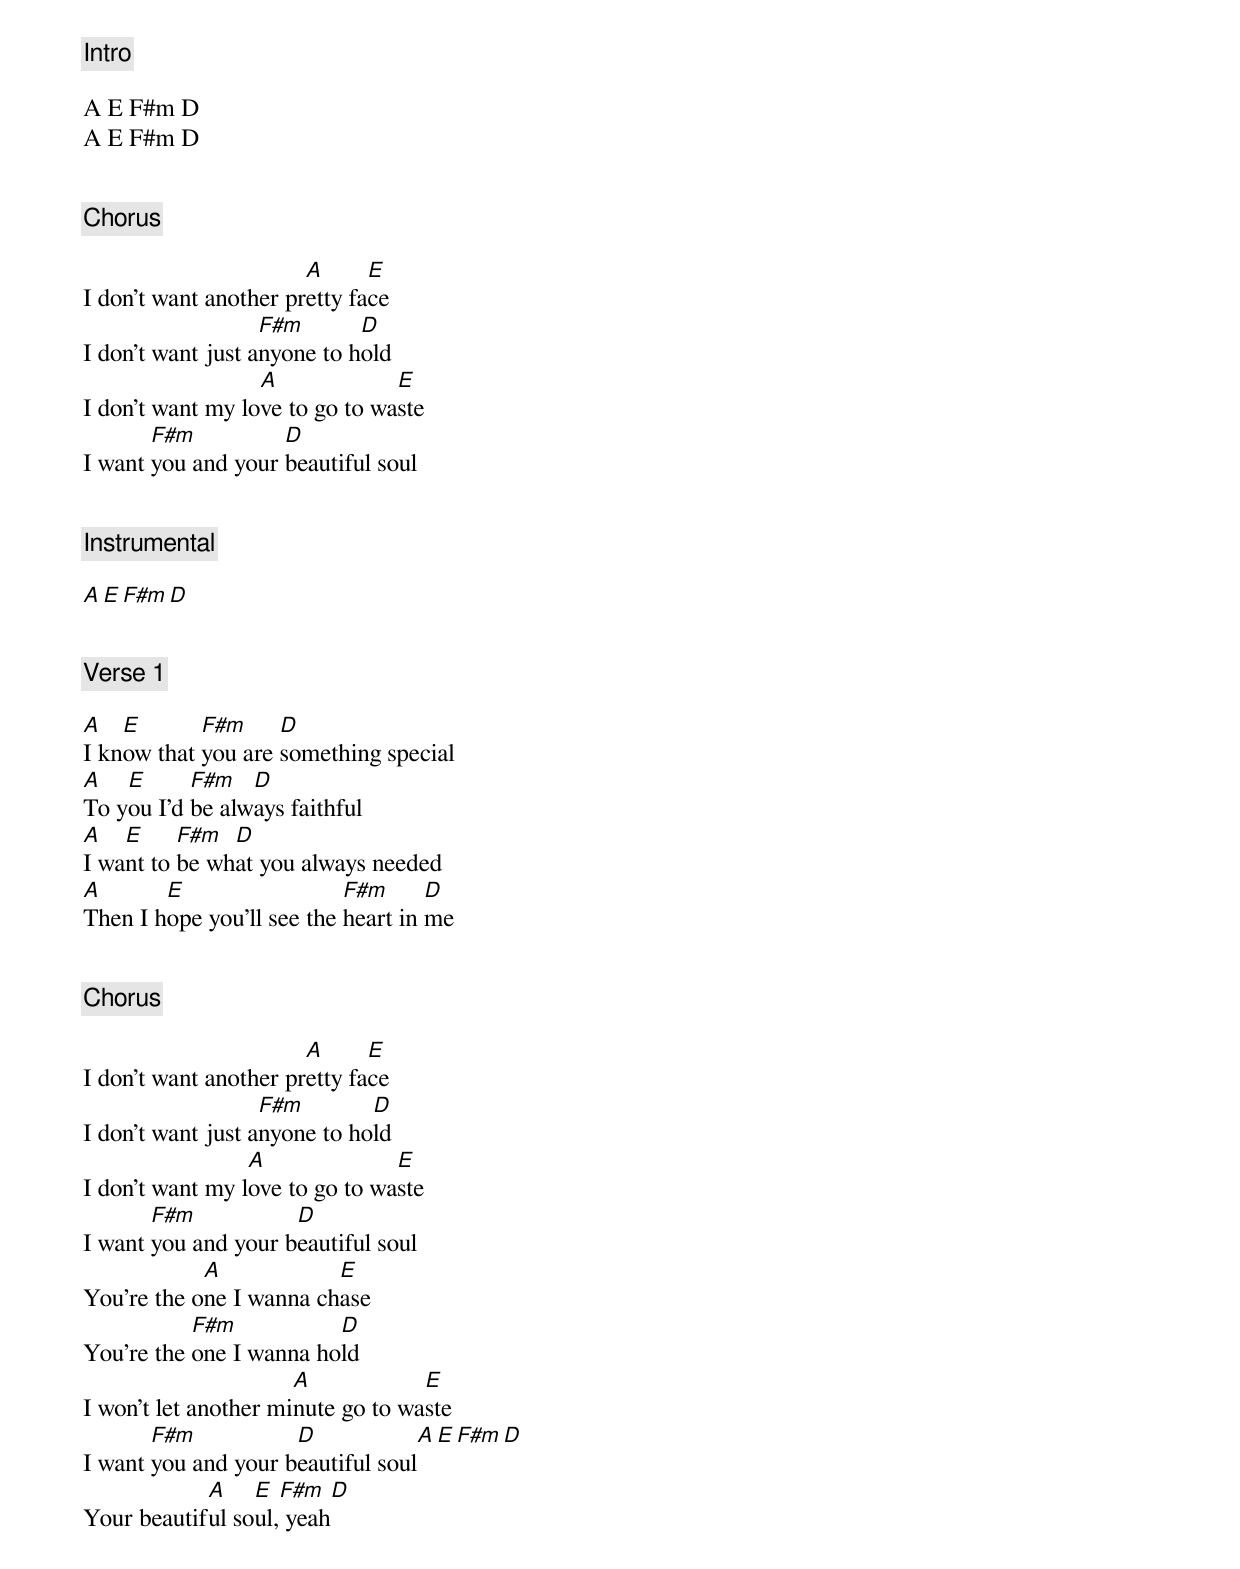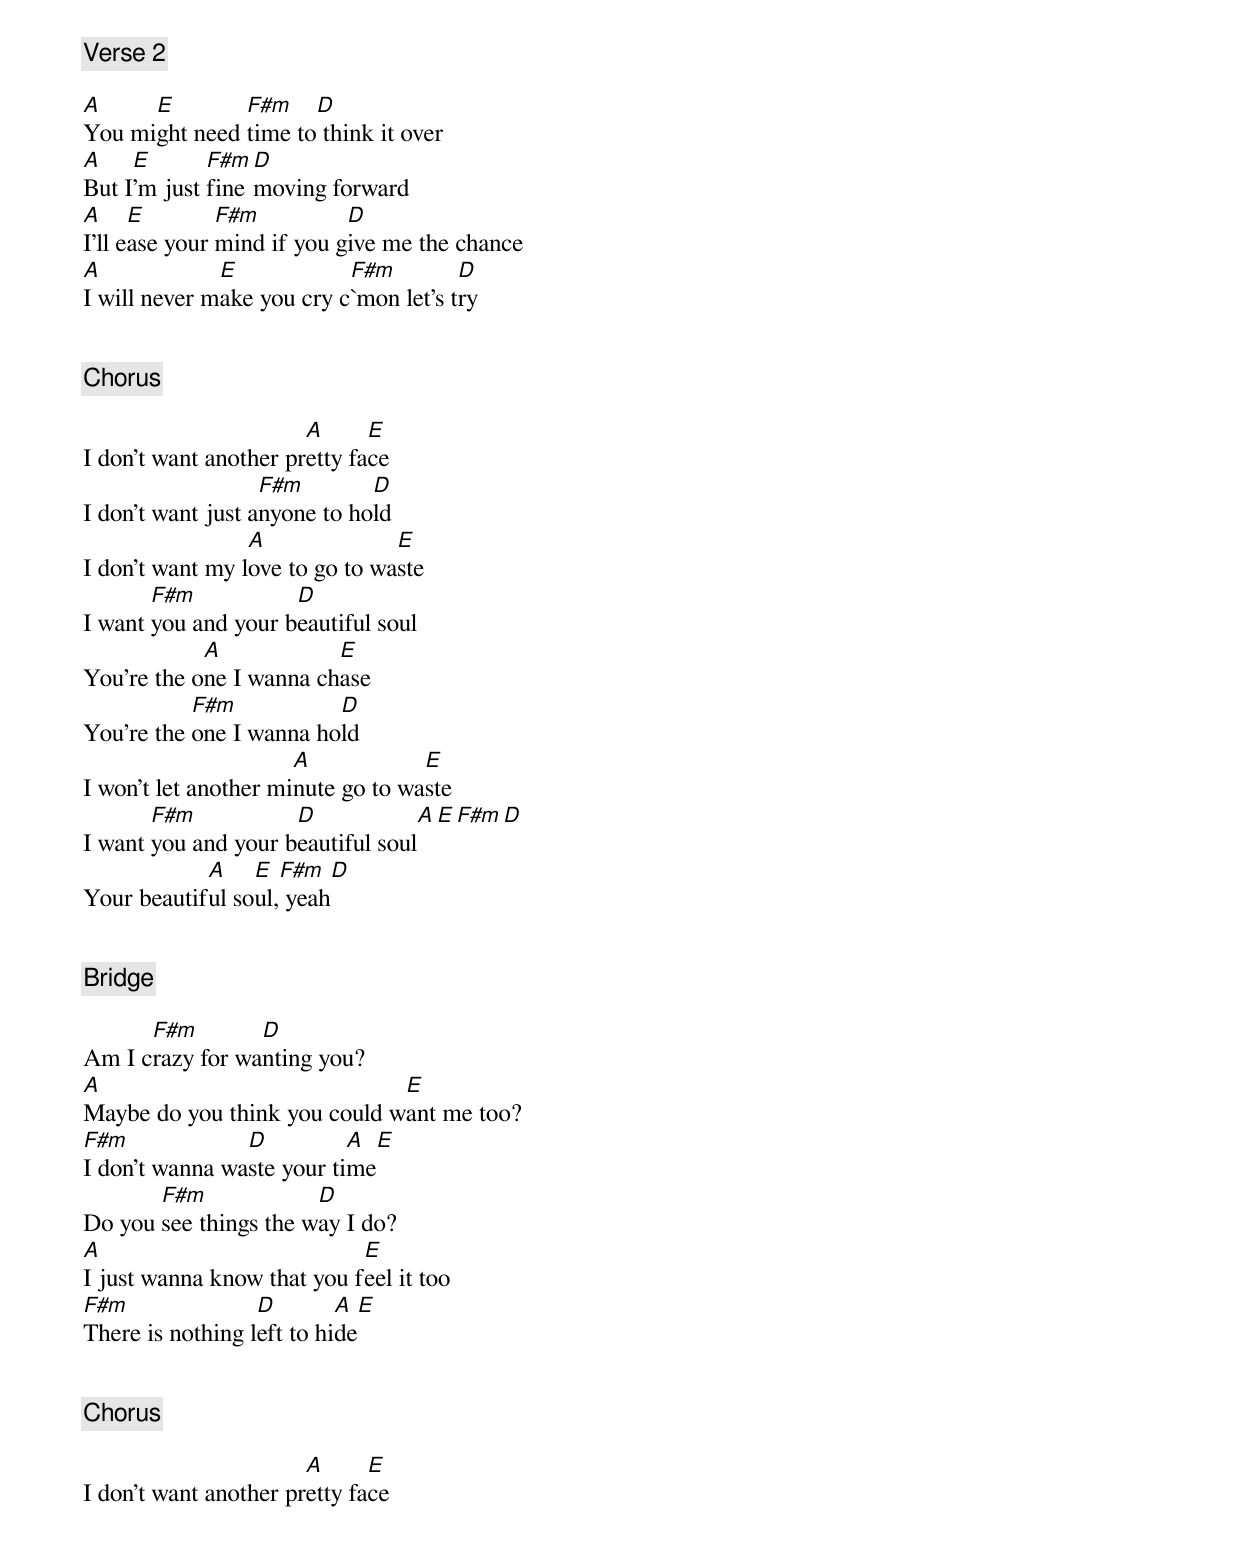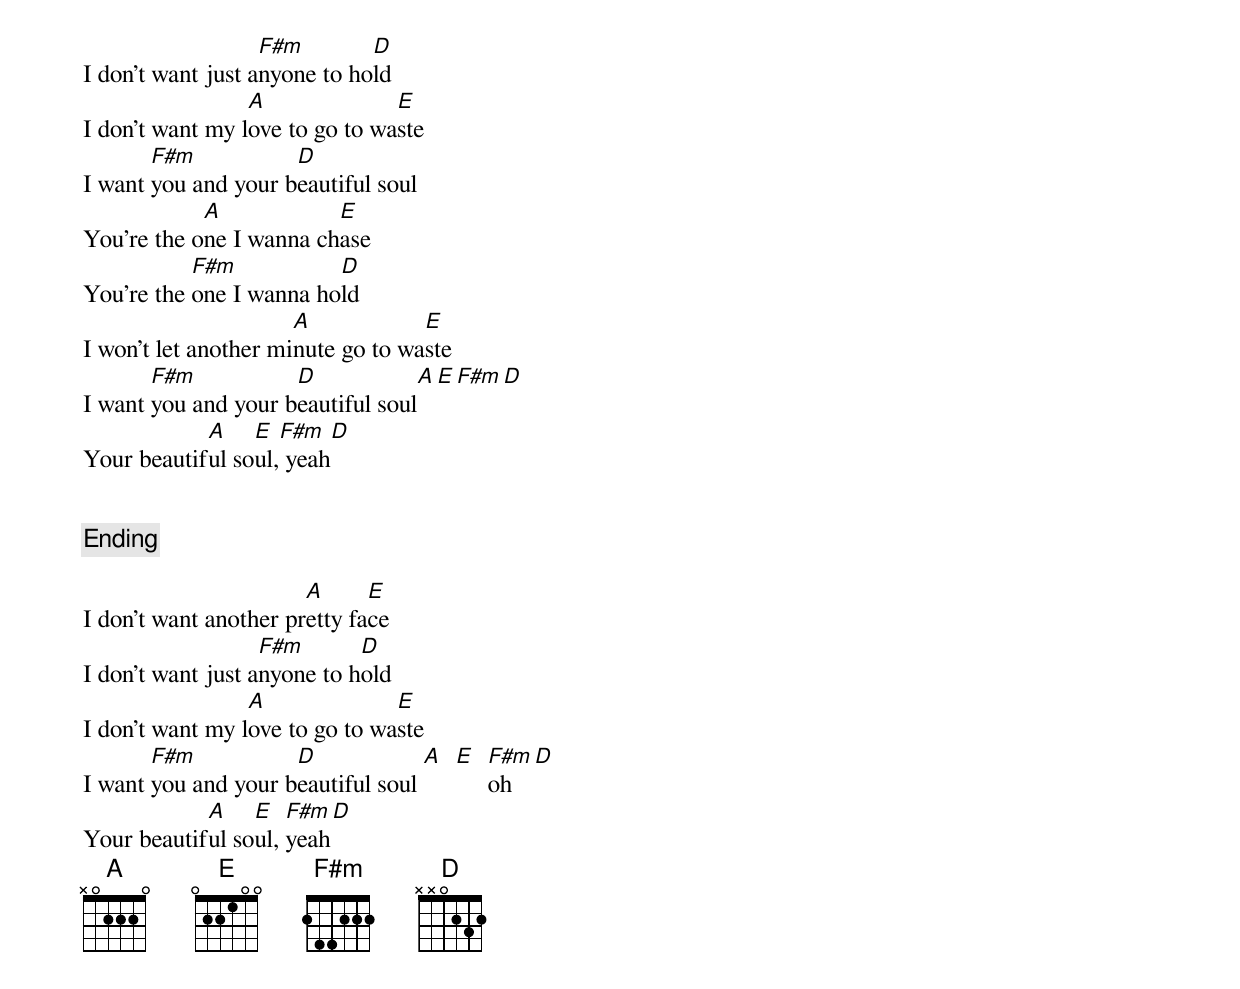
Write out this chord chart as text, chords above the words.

[Intro]

A E F#m D
A E F#m D


[Chorus]

                       A      E
I don't want another pretty face
                   F#m       D
I don't want just anyone to hold
                  A             E
I don't want my love to go to waste
       F#m          D
I want you and your beautiful soul


[Instrumental]

A E F#m D


[Verse 1]

A   E       F#m     D
I know that you are something special
A   E      F#m   D
To you I'd be always faithful
A   E     F#m  D
I want to be what you always needed
A       E                  F#m      D
Then I hope you'll see the heart in me


[Chorus]

                       A      E
I don't want another pretty face
                   F#m        D
I don't want just anyone to hold
                 A              E
I don't want my love to go to waste
       F#m           D
I want you and your beautiful soul
            A            E
You're the one I wanna chase
           F#m           D
You're the one I wanna hold
                      A            E
I won't let another minute go to waste
       F#m           D             A E F#m D
I want you and your beautiful soul
            A    E  F#m  D
Your beautiful soul, yeah


[Verse 2]

A     E        F#m    D
You might need time to think it over
A    E       F#m  D
But I'm just fine moving forward
A     E        F#m          D
I'll ease your mind if you give me the chance
A             E            F#m         D
I will never make you cry c`mon let's try


[Chorus]

                       A      E
I don't want another pretty face
                   F#m        D
I don't want just anyone to hold
                 A              E
I don't want my love to go to waste
       F#m           D
I want you and your beautiful soul
            A            E
You're the one I wanna chase
           F#m           D
You're the one I wanna hold
                      A            E
I won't let another minute go to waste
       F#m           D             A E F#m D
I want you and your beautiful soul
            A    E  F#m  D
Your beautiful soul, yeah


[Bridge]

      F#m        D
Am I crazy for wanting you?
A                             E
Maybe do you think you could want me too?
F#m             D          A   E
I don't wanna waste your time
       F#m             D
Do you see things the way I do?
A                           E
I just wanna know that you feel it too
F#m               D        A   E
There is nothing left to hide


[Chorus]

                       A      E
I don't want another pretty face
                   F#m        D
I don't want just anyone to hold
                 A              E
I don't want my love to go to waste
       F#m           D
I want you and your beautiful soul
            A            E
You're the one I wanna chase
           F#m           D
You're the one I wanna hold
                      A            E
I won't let another minute go to waste
       F#m           D             A E F#m D
I want you and your beautiful soul
            A    E  F#m  D
Your beautiful soul, yeah


[Ending]

                       A      E
I don't want another pretty face
                   F#m       D
I don't want just anyone to hold
                 A              E
I don't want my love to go to waste
       F#m           D             A E F#m D
I want you and your beautiful soul     oh
            A    E   F#m  D
Your beautiful soul, yeah
